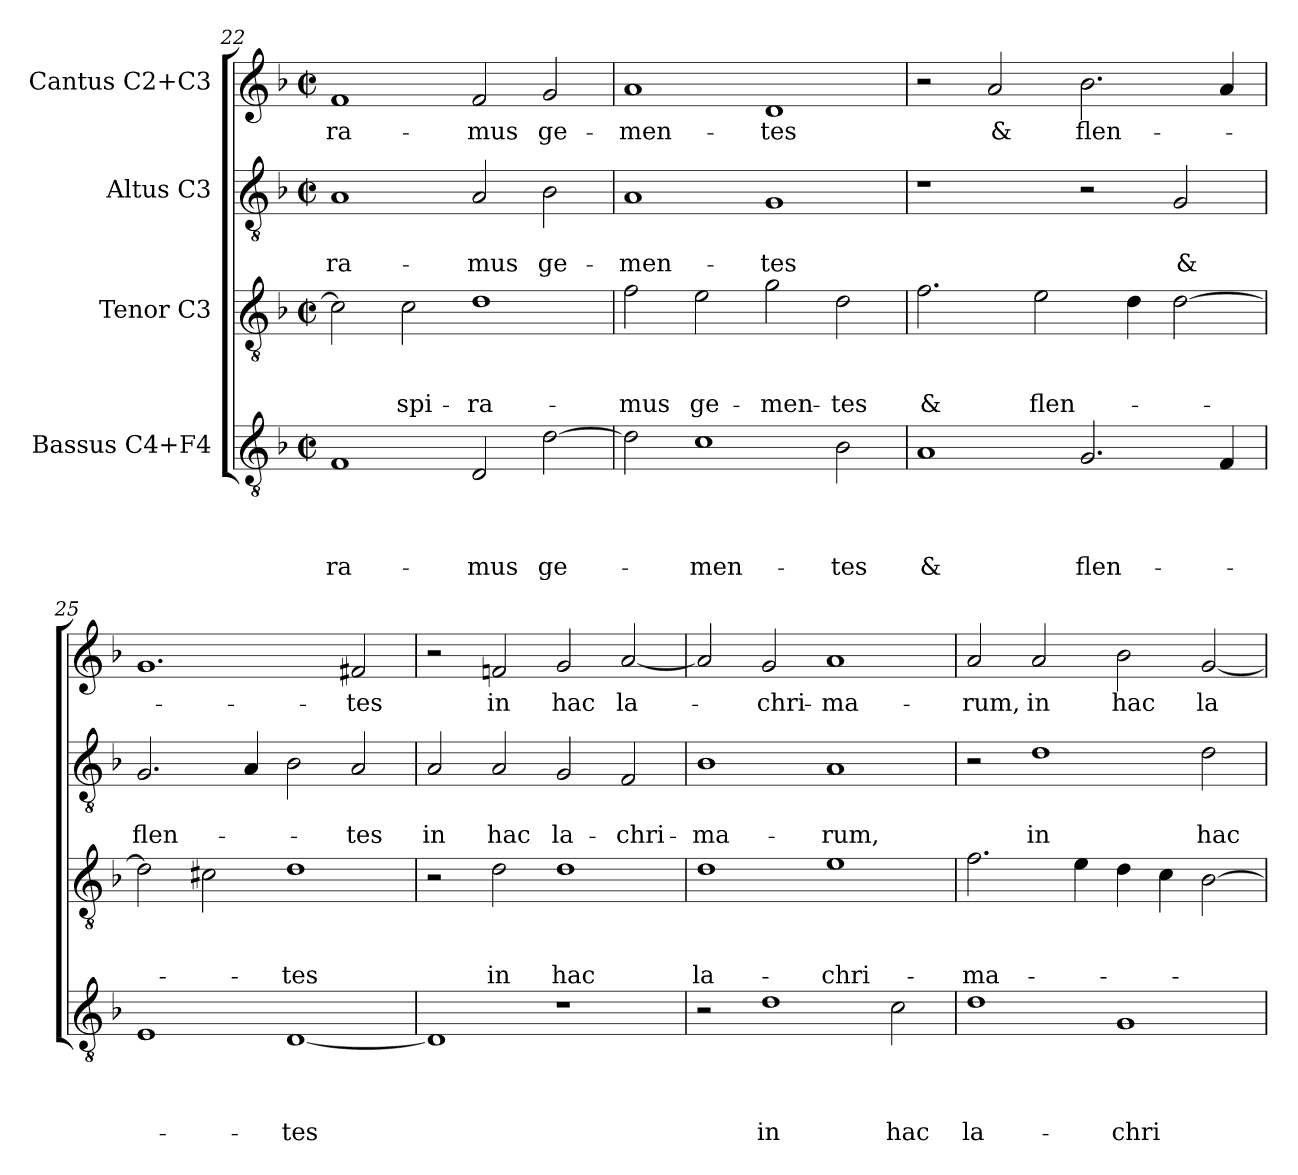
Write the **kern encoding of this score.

**kern	**text	**text	**text	**text	**kern	**text	**text	**text	**kern	**text	**text	**kern	**text
*part4	*part4	*part4	*part4	*part4	*part3	*part3	*part3	*part3	*part2	*part2	*part2	*part1	*part1
*staff4	*staff4	*staff4	*staff4	*staff4	*staff3	*staff3	*staff3	*staff3	*staff2	*staff2	*staff2	*staff1	*staff1
*I"Bassus C4+F4	*	*	*	*	*I"Tenor C3	*	*	*	*I"Altus C3	*	*	*I"Cantus C2+C3	*
*clefGv2	*	*	*	*	*clefGv2	*	*	*	*clefGv2	*	*	*clefG2	*
*k[b-]	*	*	*	*	*k[b-]	*	*	*	*k[b-]	*	*	*k[b-]	*
*F:	*	*	*	*	*F:	*	*	*	*F:	*	*	*F:	*
*M2/2	*	*	*	*	*M2/2	*	*	*	*M2/2	*	*	*M2/2	*
*met(c|)	*	*	*	*	*met(c|)	*	*	*	*met(c|)	*	*	*met(c|)	*
=22	=22	=22	=22	=22	=22	=22	=22	=22	=22	=22	=22	=22	=22
!	!	!	!	!LO:LY:b	!	!	!	!	!	!	!LO:LY:b	!	!LO:LY:b
1F	.	.	.	-ra-	2c\]	.	.	.	1A	.	-ra-	1f	-ra-
!	!	!	!	!	!	!	!	!LO:LY:b	!	!	!	!	!
.	.	.	.	.	2c\	.	.	-spi-	.	.	.	.	.
!	!	!	!	!LO:LY:b	!	!	!	!LO:LY:b	!	!	!LO:LY:b	!	!LO:LY:b
2D/	.	.	.	-mus	1d	.	.	-ra-	2A/	.	-mus	2f/	-mus
!	!	!	!	!LO:LY:b	!	!	!	!	!	!	!LO:LY:b	!	!LO:LY:b
[>2d\	.	.	.	ge-	.	.	.	.	2B-\	.	ge-	2g/	ge-
=23	=23	=23	=23	=23	=23	=23	=23	=23	=23	=23	=23	=23	=23
!	!	!	!	!	!	!	!	!LO:LY:b	!	!	!LO:LY:b	!	!LO:LY:b
2d\]	.	.	.	.	2f\	.	.	-mus	1A	.	-men-	1a	-men-
!	!	!	!	!LO:LY:b	!	!	!	!LO:LY:b	!	!	!	!	!
1c	.	.	.	-men-	2e\	.	.	ge-	.	.	.	.	.
!	!	!	!	!	!	!	!	!LO:LY:b	!	!	!LO:LY:b	!	!LO:LY:b
.	.	.	.	.	2g\	.	.	-men-	1G	.	-tes	1d	-tes
!	!	!	!	!LO:LY:b	!	!	!	!LO:LY:b	!	!	!	!	!
2B-\	.	.	.	-tes	2d\	.	.	-tes	.	.	.	.	.
=24	=24	=24	=24	=24	=24	=24	=24	=24	=24	=24	=24	=24	=24
!	!	!	!	!LO:LY:b	!	!	!	!LO:LY:b	!	!	!	!	!
1A	.	.	.	&	2.f\	.	.	&	1r	.	.	2r	.
!	!	!	!	!	!	!	!	!	!	!	!	!	!LO:LY:b
.	.	.	.	.	.	.	.	.	.	.	.	2a/	&
!	!	!	!	!	!	!	!	!LO:LY:b	!	!	!	!	!
.	.	.	.	.	2e\	.	.	flen-	.	.	.	.	.
!	!	!	!	!LO:LY:b	!	!	!	!	!	!	!	!	!LO:LY:b
2.G/	.	.	.	flen-	.	.	.	.	2r	.	.	2.b-\	flen-
.	.	.	.	.	4d\	.	.	.	.	.	.	.	.
!	!	!	!	!	!	!	!	!	!	!	!LO:LY:b	!	!
.	.	.	.	.	[>2d\	.	.	.	2G/	.	&	.	.
4F/	.	.	.	.	.	.	.	.	.	.	.	4a/	.
!!LO:PB:g=z
=25	=25	=25	=25	=25	=25	=25	=25	=25	=25	=25	=25	=25	=25
!	!	!	!	!	!	!	!	!	!	!	!LO:LY:b	!	!
1E	.	.	.	.	2d\]	.	.	.	2.G/	.	flen-	1.g	.
.	.	.	.	.	2c#X\	.	.	.	.	.	.	.	.
.	.	.	.	.	.	.	.	.	4A/	.	.	.	.
!	!	!	!	!LO:LY:b	!	!	!	!LO:LY:b	!	!	!	!	!
[<1D	.	.	.	-tes	1d	.	.	-tes	2B-\	.	.	.	.
!	!	!	!	!	!	!	!	!	!	!	!LO:LY:b	!	!LO:LY:b
.	.	.	.	.	.	.	.	.	2A/	.	-tes	2f#X/	-tes
=26	=26	=26	=26	=26	=26	=26	=26	=26	=26	=26	=26	=26	=26
!	!	!	!	!	!	!	!	!	!	!	!LO:LY:b	!	!
1D]	.	.	.	.	2r	.	.	.	2A/	.	in	2r	.
!	!	!	!	!	!	!	!	!LO:LY:b	!	!	!LO:LY:b	!	!LO:LY:b
.	.	.	.	.	2d\	.	.	in	2A/	.	hac	2fn/	in
!	!	!	!	!	!	!	!	!LO:LY:b	!	!	!LO:LY:b	!	!LO:LY:b
1r	.	.	.	.	1d	.	.	hac	2G/	.	la-	2g/	hac
!	!	!	!	!	!	!	!	!	!	!	!LO:LY:b	!	!LO:LY:b
.	.	.	.	.	.	.	.	.	2F/	.	-chri-	[<2a/	la-
=27	=27	=27	=27	=27	=27	=27	=27	=27	=27	=27	=27	=27	=27
!	!	!	!	!	!	!	!	!LO:LY:b	!	!	!LO:LY:b	!	!
2r	.	.	.	.	1d	.	.	la-	1B-	.	-ma-	2a/]	.
!	!	!	!	!LO:LY:b	!	!	!	!	!	!	!	!	!LO:LY:b
1d	.	.	.	in	.	.	.	.	.	.	.	2g/	-chri-
!	!	!	!	!	!	!	!	!LO:LY:b	!	!	!LO:LY:b	!	!LO:LY:b
.	.	.	.	.	1e	.	.	-chri-	1A	.	-rum,	1a	-ma-
!	!	!	!	!LO:LY:b	!	!	!	!	!	!	!	!	!
2c\	.	.	.	hac	.	.	.	.	.	.	.	.	.
=28	=28	=28	=28	=28	=28	=28	=28	=28	=28	=28	=28	=28	=28
!	!	!	!	!LO:LY:b	!	!	!	!LO:LY:b	!	!	!	!	!LO:LY:b
1d	.	.	.	la-	2.f\	.	.	-ma-	2r	.	.	2a/	-rum,
!	!	!	!	!	!	!	!	!	!	!	!LO:LY:b	!	!LO:LY:b
.	.	.	.	.	.	.	.	.	1d	.	in	2a/	in
.	.	.	.	.	4e\	.	.	.	.	.	.	.	.
!	!	!	!	!LO:LY:b	!	!	!	!	!	!	!	!	!LO:LY:b
1G	.	.	.	-chri-	4d\	.	.	.	.	.	.	2b-\	hac
.	.	.	.	.	4c\	.	.	.	.	.	.	.	.
!	!	!	!	!	!	!	!	!	!	!	!LO:LY:b	!	!LO:LY:b
.	.	.	.	.	[>2B-\	.	.	.	2d\	.	hac	[<2g/	la-
=	=	=	=	=	=	=	=	=	=	=	=	=	=
*-	*-	*-	*-	*-	*-	*-	*-	*-	*-	*-	*-	*-	*-
